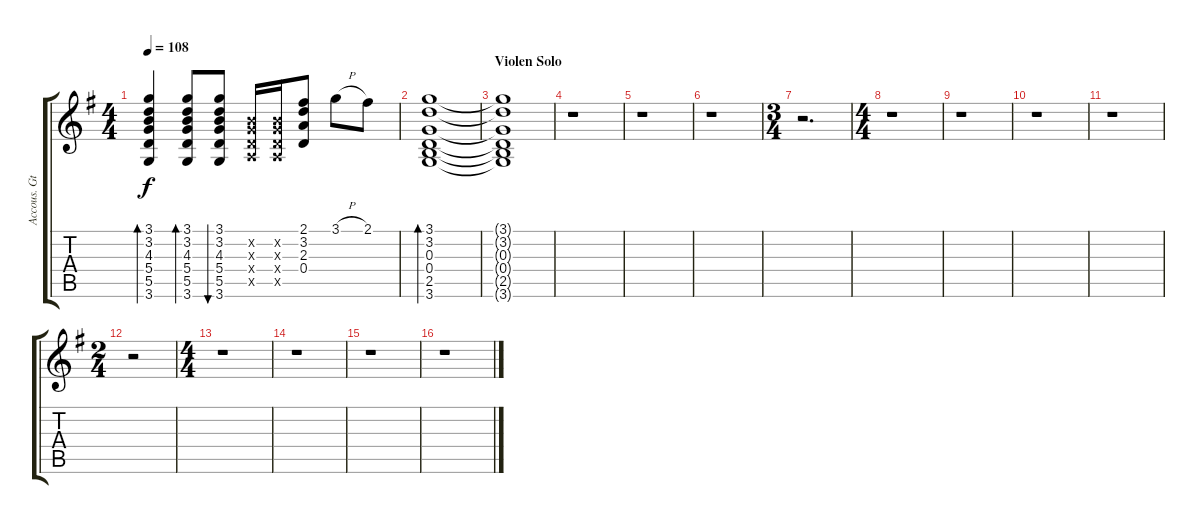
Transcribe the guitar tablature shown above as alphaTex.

\track ("Accous. Gtr 2" "Accous. Gt") {instrument acousticguitarsteel}
\staff {score tabs}
\tuning (E4 B3 G3 D3 A2 E2) {hide}
\ts (4 4)
\tempo 108
\clef g2
\ks g
(3.1 3.2 4.3 5.4 5.5 3.6).4{bd 60 dy f} (3.1 3.2 4.3 5.4 5.5 3.6).8{bd 60} (3.1 3.2 4.3 5.4 5.5 3.6).8{bu 60} (0.2{x} 0.3{x} 0.4{x} 0.5{x}).16 (0.2{x} 0.3{x} 0.4{x} 0.5{x}).16 (2.1 3.2 2.3 0.4).8 3.1{h}.8 2.1.8 |
(3.1 3.2 0.3 0.4 2.5 3.6).1{bd 60} |
\section ("" "Violen Solo")
(3.1{t} 3.2{t} 0.3{t} 0.4{t} 2.5{t} 3.6{t}).1 |
r.1 |
r.1 |
r.1 |
\ts (3 4)
r.2{d} |
\ts (4 4)
r.1 |
r.1 |
r.1 |
r.1 |
\ts (2 4)
r.2 |
\ts (4 4)
r.1 |
r.1 |
r.1 |
r.1
